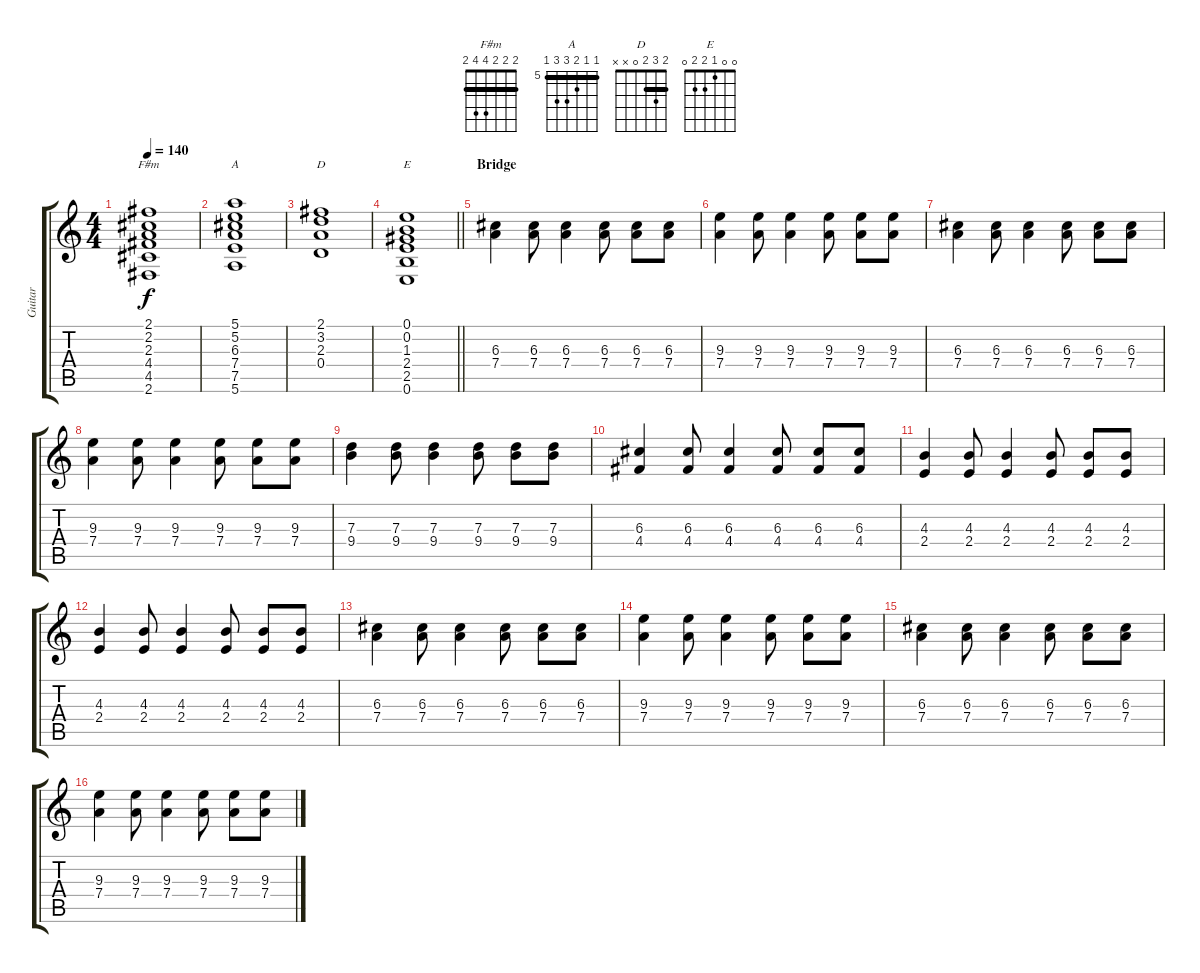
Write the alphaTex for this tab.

\track ("Guitar" "Guitar") {instrument overdrivenguitar}
\staff {score tabs}
\tuning (E4 B3 G3 D3 A2 E2) {hide}
\chord ("F#m" 2 2 2 4 4 2) {barre 2}
\chord ("A" 5 5 6 7 7 5) {firstfret 5 barre 5}
\chord ("D" 2 3 2 0 x x) {barre 2}
\chord ("E" 0 0 1 2 2 0)
\ts (4 4)
\tempo 140
\clef g2
\ks c
(2.1 2.2 2.3 4.4 4.5 2.6).1{ch "F#m" dy f} |
(5.1 5.2 6.3 7.4 7.5 5.6).1{ch "A"} |
(2.1 3.2 2.3 0.4).1{ch "D"} |
\barLineRight lightlight
(0.1 0.2 1.3 2.4 2.5 0.6).1{ch "E"} |
\section ("" "Bridge")
(6.3 7.4).4 (6.3 7.4).8 (6.3 7.4).4 (6.3 7.4).8 (6.3 7.4).8 (6.3 7.4).8 |
(9.3 7.4).4 (9.3 7.4).8 (9.3 7.4).4 (9.3 7.4).8 (9.3 7.4).8 (9.3 7.4).8 |
(6.3 7.4).4 (6.3 7.4).8 (6.3 7.4).4 (6.3 7.4).8 (6.3 7.4).8 (6.3 7.4).8 |
(9.3 7.4).4 (9.3 7.4).8 (9.3 7.4).4 (9.3 7.4).8 (9.3 7.4).8 (9.3 7.4).8 |
(7.3 9.4).4 (7.3 9.4).8 (7.3 9.4).4 (7.3 9.4).8 (7.3 9.4).8 (7.3 9.4).8 |
(6.3 4.4).4 (6.3 4.4).8 (6.3 4.4).4 (6.3 4.4).8 (6.3 4.4).8 (6.3 4.4).8 |
(4.3 2.4).4 (4.3 2.4).8 (4.3 2.4).4 (4.3 2.4).8 (4.3 2.4).8 (4.3 2.4).8 |
(4.3 2.4).4 (4.3 2.4).8 (4.3 2.4).4 (4.3 2.4).8 (4.3 2.4).8 (4.3 2.4).8 |
(6.3 7.4).4 (6.3 7.4).8 (6.3 7.4).4 (6.3 7.4).8 (6.3 7.4).8 (6.3 7.4).8 |
(9.3 7.4).4 (9.3 7.4).8 (9.3 7.4).4 (9.3 7.4).8 (9.3 7.4).8 (9.3 7.4).8 |
(6.3 7.4).4 (6.3 7.4).8 (6.3 7.4).4 (6.3 7.4).8 (6.3 7.4).8 (6.3 7.4).8 |
(9.3 7.4).4 (9.3 7.4).8 (9.3 7.4).4 (9.3 7.4).8 (9.3 7.4).8 (9.3 7.4).8
